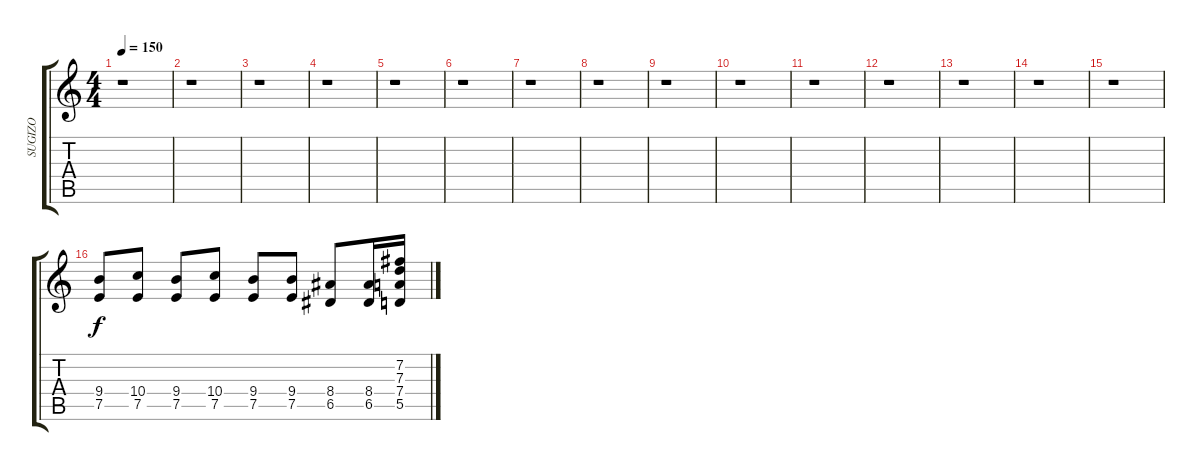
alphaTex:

\track ("SUGIZO" "SUGIZO") {instrument distortionguitar}
\staff {score tabs}
\tuning (E4 B3 G3 D3 A2 E2) {hide}
\ts (4 4)
\tempo 150
\clef g2
\ks c
r.1{dy f} |
r.1 |
r.1 |
r.1 |
r.1 |
r.1 |
r.1 |
r.1 |
r.1 |
r.1 |
r.1 |
r.1 |
r.1 |
r.1 |
r.1 |
(9.4 7.5).8 (10.4 7.5).8 (9.4 7.5).8 (10.4 7.5).8 (9.4 7.5).8 (9.4 7.5).8 (8.4 6.5).8 (8.4 6.5).16 (7.2 7.3 7.4 5.5).16
